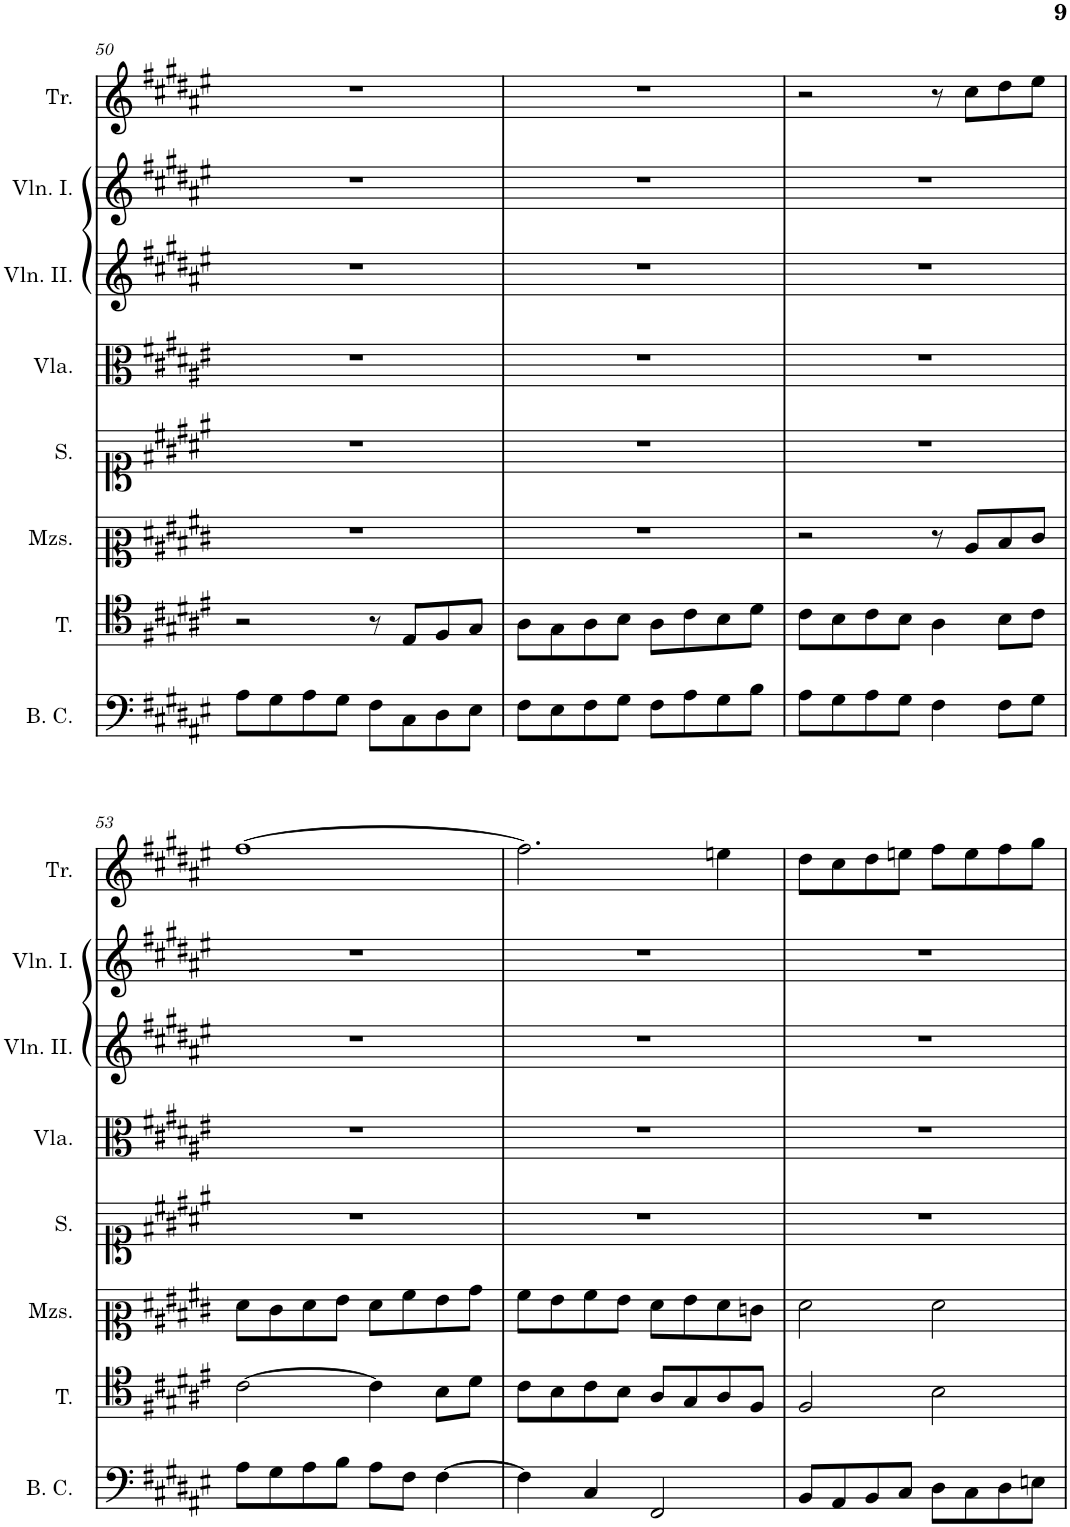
**kern	**kern	**kern	**kern	**kern	**kern	**kern	**kern
*part8	*part7	*part6	*part5	*part4	*part3	*part2	*part1
*staff8	*staff7	*staff6	*staff5	*staff4	*staff3	*staff2	*staff1
*I"Basso Continuo.	*I"Tenor.	*I"Mezzo-soprano.	*I"Soprano.	*I"Viola.	*I"Violino II.	*I"Violino I.	*I"Tromba.
*I'B. C.	*I'T.	*I'Mzs.	*I'S.	*I'Vla.	*I'Vln. II.	*I'Vln. I.	*I'Tr.
!!LO:PB:g=z
*clefF4	*clefC4	*clefC2	*clefC1	*clefC3	*clefG2	*clefG2	*clefG2
*k[f#c#g#d#a#e#]	*k[f#c#g#d#a#e#]	*k[f#c#g#d#a#e#]	*k[f#c#g#d#a#e#]	*k[f#c#g#d#a#e#]	*k[f#c#g#d#a#e#]	*k[f#c#g#d#a#e#]	*k[f#c#g#d#a#e#]
*M2/2	*M2/2	*M2/2	*M2/2	*M2/2	*M2/2	*M2/2	*M2/2
=50	=50	=50	=50	=50	=50	=50	=50
8A#\L	2r	1r	1r	1r	1r	1r	1r
8G#\	.	.	.	.	.	.	.
8A#\	.	.	.	.	.	.	.
8G#\J	.	.	.	.	.	.	.
8F#\L	8r	.	.	.	.	.	.
8C#\	8E#/L	.	.	.	.	.	.
8D#\	8F#/	.	.	.	.	.	.
8E#\J	8G#/J	.	.	.	.	.	.
=51	=51	=51	=51	=51	=51	=51	=51
8F#\L	8A#\L	1r	1r	1r	1r	1r	1r
8E#\	8G#\	.	.	.	.	.	.
8F#\	8A#\	.	.	.	.	.	.
8G#\J	8B\J	.	.	.	.	.	.
8F#\L	8A#\L	.	.	.	.	.	.
8A#\	8c#\	.	.	.	.	.	.
8G#\	8B\	.	.	.	.	.	.
8B\J	8d#\J	.	.	.	.	.	.
=52	=52	=52	=52	=52	=52	=52	=52
8A#\L	8c#\L	2r	1r	1r	1r	1r	2r
8G#\	8B\	.	.	.	.	.	.
8A#\	8c#\	.	.	.	.	.	.
8G#\J	8B\J	.	.	.	.	.	.
4F#\	4A#\	8r	.	.	.	.	8r
.	.	8c#/L	.	.	.	.	8cc#\L
8F#\L	8B\L	8d#/	.	.	.	.	8dd#\
8G#\J	8c#\J	8e#/J	.	.	.	.	8ee#\J
!!LO:LB:g=z
=53	=53	=53	=53	=53	=53	=53	=53
8A#\L	[2c#\	8f#\L	1r	1r	1r	1r	[1ff#
8G#\	.	8e#\	.	.	.	.	.
8A#\	.	8f#\	.	.	.	.	.
8B\J	.	8g#\J	.	.	.	.	.
8A#\L	4c#\]	8f#\L	.	.	.	.	.
8F#\J	.	8a#\	.	.	.	.	.
[4F#\	8B\L	8g#\	.	.	.	.	.
.	8d#\J	8b\J	.	.	.	.	.
=54	=54	=54	=54	=54	=54	=54	=54
4F#\]	8c#\L	8a#\L	1r	1r	1r	1r	2.ff#\]
.	8B\	8g#\	.	.	.	.	.
4C#/	8c#\	8a#\	.	.	.	.	.
.	8B\J	8g#\J	.	.	.	.	.
2FF#/	8A#/L	8f#\L	.	.	.	.	.
.	8G#/	8g#\	.	.	.	.	.
.	8A#/	8f#\	.	.	.	.	4een\
.	8F#/J	8en\J	.	.	.	.	.
=55	=55	=55	=55	=55	=55	=55	=55
8BB/L	2F#/	2f#\	1r	1r	1r	1r	8dd#\L
8AA#/	.	.	.	.	.	.	8cc#\
8BB/	.	.	.	.	.	.	8dd#\
8C#/J	.	.	.	.	.	.	8een\J
8D#\L	2B\	2f#\	.	.	.	.	8ff#\L
8C#\	.	.	.	.	.	.	8ee\
8D#\	.	.	.	.	.	.	8ff#\
8En\J	.	.	.	.	.	.	8gg#\J
=	=	=	=	=	=	=	=
*-	*-	*-	*-	*-	*-	*-	*-
